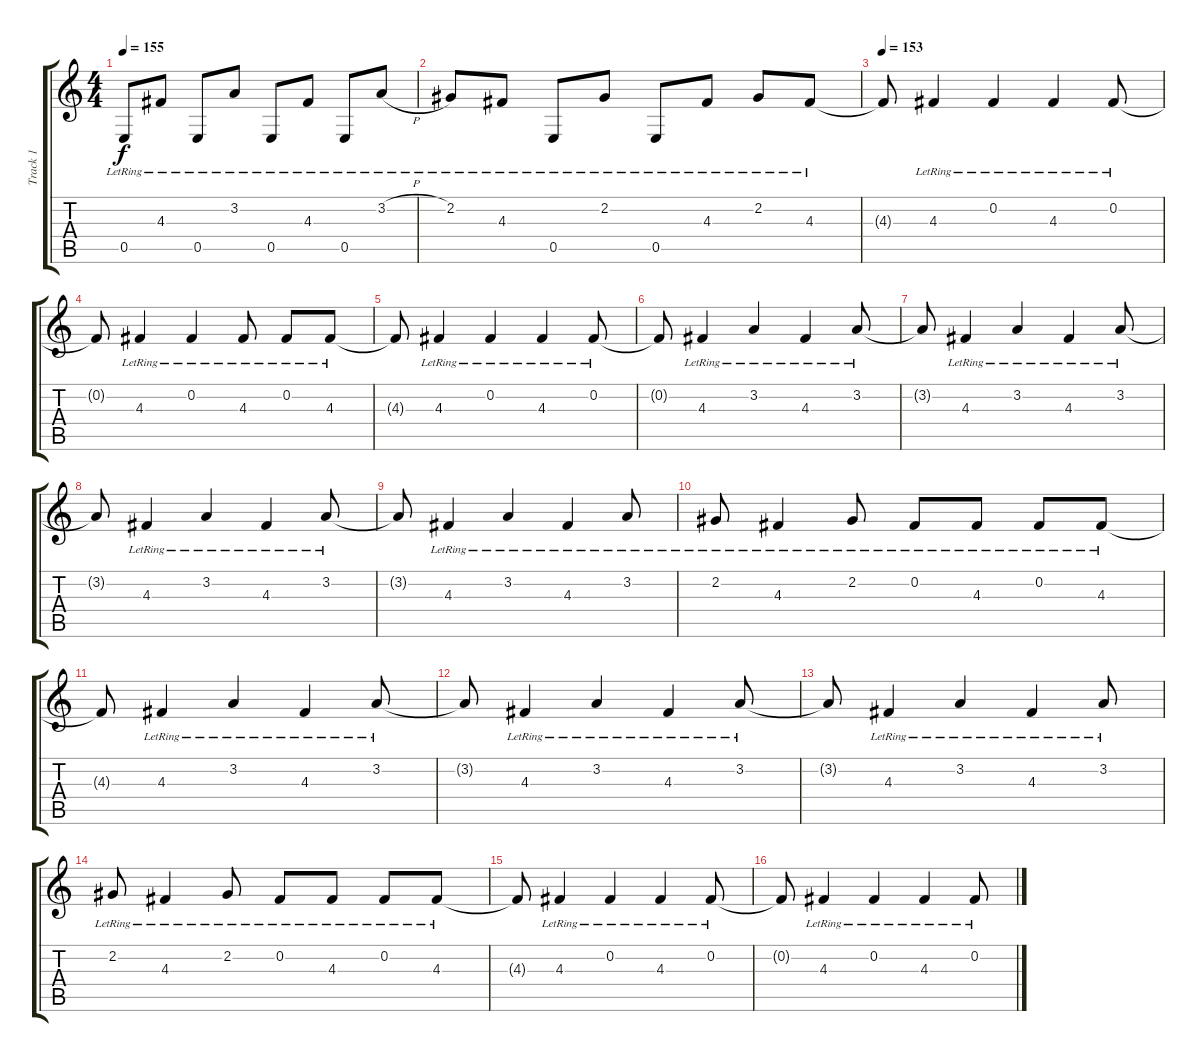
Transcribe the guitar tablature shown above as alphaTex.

\track ("Track 1" "Track 1") {instrument distortionguitar}
\staff {score tabs}
\tuning (B3 Gb3 D3 A2 E2 B1) {hide}
\ts (4 4)
\tempo 155
\clef g2
\ks c
0.5{lr}.8{dy f} 4.3{lr}.8 0.5{lr}.8 3.2{lr}.8 0.5{lr}.8 4.3{lr}.8 0.5{lr}.8 3.2{h lr}.8 |
2.2{lr}.8 4.3{lr}.8 0.5{lr}.8 2.2{lr}.8 0.5{lr}.8 4.3{lr}.8 2.2{lr}.8 4.3{lr}.8 |
\tempo 153
4.3{t}.8 4.3{lr}.4 0.2{lr}.4 4.3{lr}.4 0.2{lr}.8 |
0.2{t}.8 4.3{lr}.4 0.2{lr}.4 4.3{lr}.8 0.2{lr}.8 4.3{lr}.8 |
4.3{t}.8 4.3{lr}.4 0.2{lr}.4 4.3{lr}.4 0.2{lr}.8 |
0.2{t}.8 4.3{lr}.4 3.2{lr}.4 4.3{lr}.4 3.2{lr}.8 |
3.2{t}.8 4.3{lr}.4 3.2{lr}.4 4.3{lr}.4 3.2{lr}.8 |
3.2{t}.8 4.3{lr}.4 3.2{lr}.4 4.3{lr}.4 3.2{lr}.8 |
3.2{t}.8 4.3{lr}.4 3.2{lr}.4 4.3{lr}.4 3.2{lr}.8 |
2.2{lr}.8 4.3{lr}.4 2.2{lr}.8 0.2{lr}.8 4.3{lr}.8 0.2{lr}.8 4.3{lr}.8 |
4.3{t}.8 4.3{lr}.4 3.2{lr}.4 4.3{lr}.4 3.2{lr}.8 |
3.2{t}.8 4.3{lr}.4 3.2{lr}.4 4.3{lr}.4 3.2{lr}.8 |
3.2{t}.8 4.3{lr}.4 3.2{lr}.4 4.3{lr}.4 3.2{lr}.8 |
2.2{lr}.8 4.3{lr}.4 2.2{lr}.8 0.2{lr}.8 4.3{lr}.8 0.2{lr}.8 4.3{lr}.8 |
4.3{t}.8 4.3{lr}.4 0.2{lr}.4 4.3{lr}.4 0.2{lr}.8 |
0.2{t}.8 4.3{lr}.4 0.2{lr}.4 4.3{lr}.4 0.2{lr}.8
